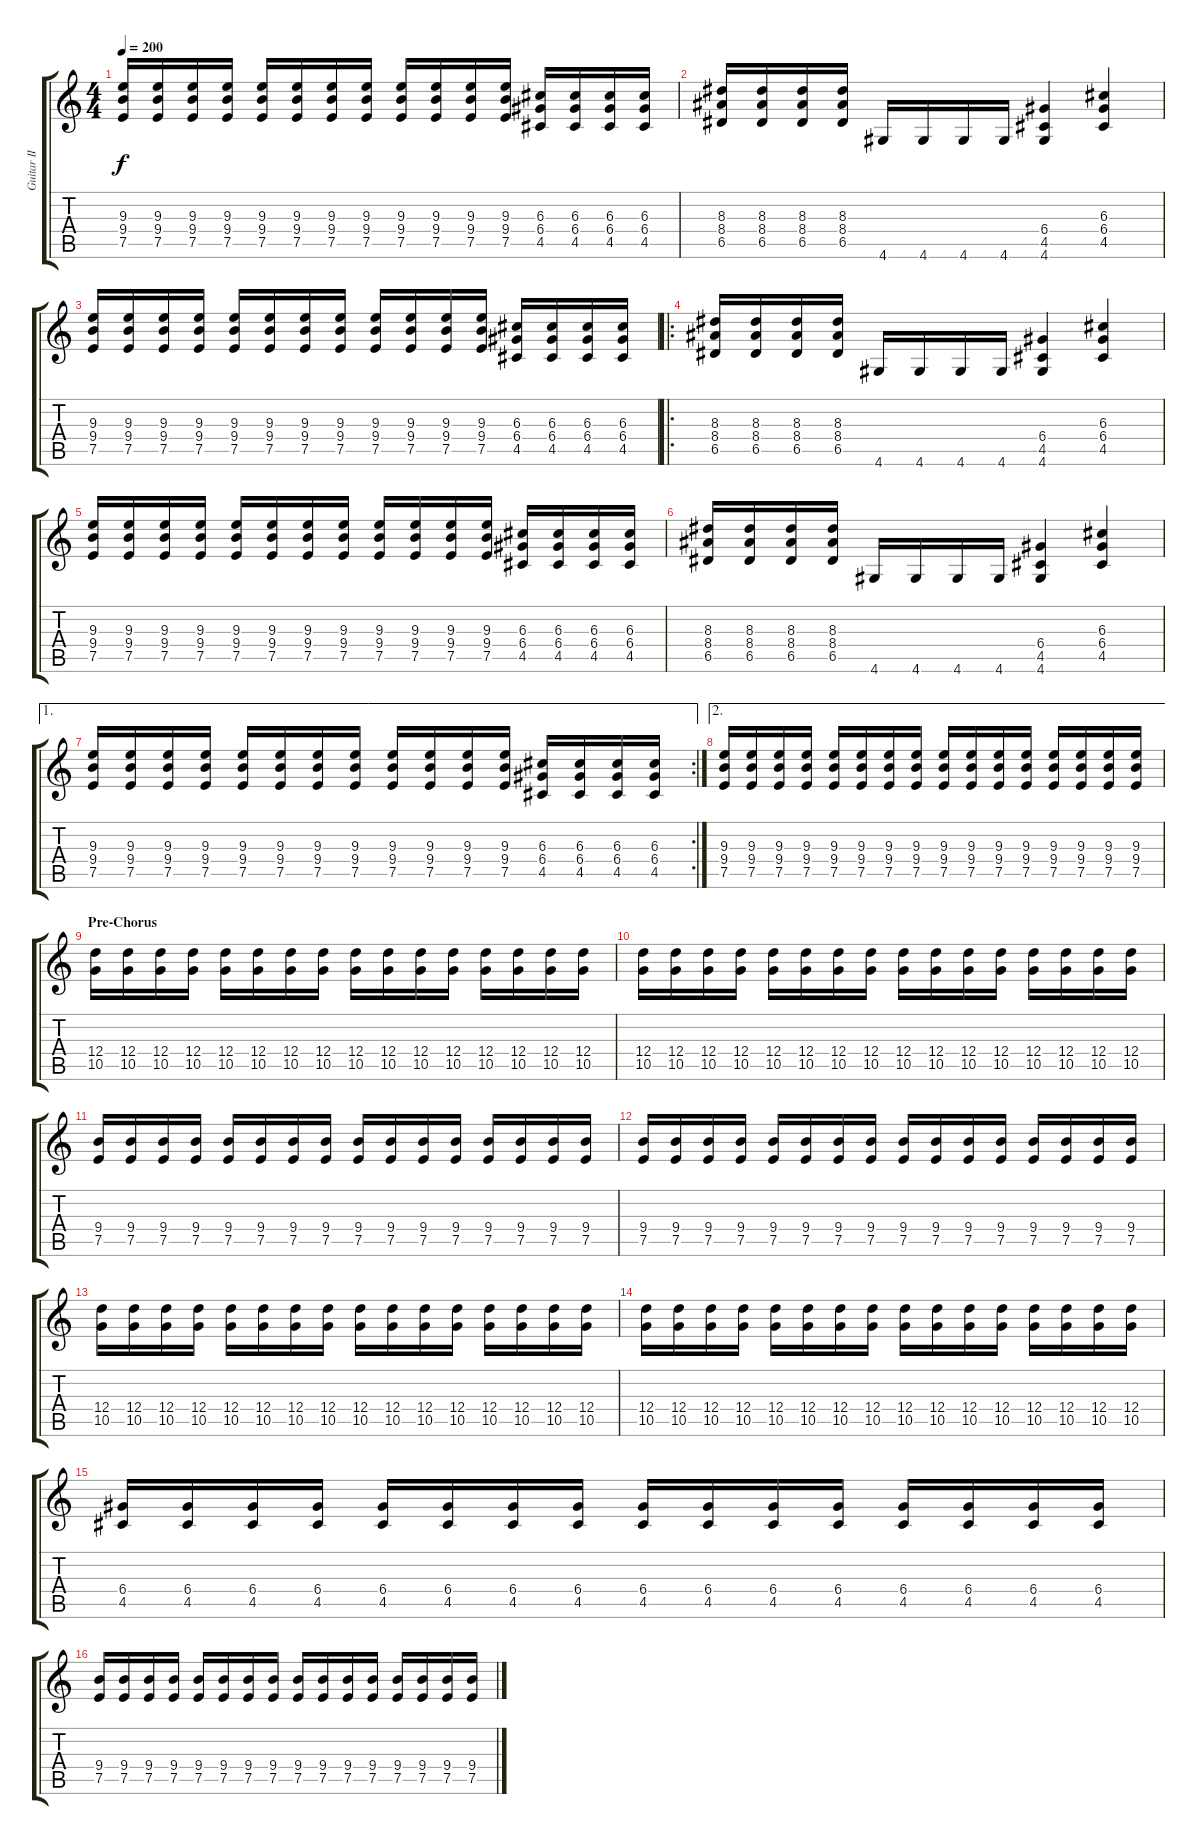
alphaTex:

\track ("Guitar II" "Guitar II") {instrument distortionguitar}
\staff {score tabs}
\tuning (E4 B3 G3 D3 A2 E2) {hide}
\ts (4 4)
\tempo 200
\clef g2
\ks c
(9.3 9.4 7.5).16{dy f} (9.3 9.4 7.5).16 (9.3 9.4 7.5).16 (9.3 9.4 7.5).16 (9.3 9.4 7.5).16 (9.3 9.4 7.5).16 (9.3 9.4 7.5).16 (9.3 9.4 7.5).16 (9.3 9.4 7.5).16 (9.3 9.4 7.5).16 (9.3 9.4 7.5).16 (9.3 9.4 7.5).16 (6.3 6.4 4.5).16 (6.3 6.4 4.5).16 (6.3 6.4 4.5).16 (6.3 6.4 4.5).16 |
(8.3 8.4 6.5).16 (8.3 8.4 6.5).16 (8.3 8.4 6.5).16 (8.3 8.4 6.5).16 4.6.16 4.6.16 4.6.16 4.6.16 (6.4 4.5 4.6).4 (6.3 6.4 4.5).4 |
(9.3 9.4 7.5).16 (9.3 9.4 7.5).16 (9.3 9.4 7.5).16 (9.3 9.4 7.5).16 (9.3 9.4 7.5).16 (9.3 9.4 7.5).16 (9.3 9.4 7.5).16 (9.3 9.4 7.5).16 (9.3 9.4 7.5).16 (9.3 9.4 7.5).16 (9.3 9.4 7.5).16 (9.3 9.4 7.5).16 (6.3 6.4 4.5).16 (6.3 6.4 4.5).16 (6.3 6.4 4.5).16 (6.3 6.4 4.5).16 |
\ro
(8.3 8.4 6.5).16 (8.3 8.4 6.5).16 (8.3 8.4 6.5).16 (8.3 8.4 6.5).16 4.6.16 4.6.16 4.6.16 4.6.16 (6.4 4.5 4.6).4 (6.3 6.4 4.5).4 |
(9.3 9.4 7.5).16 (9.3 9.4 7.5).16 (9.3 9.4 7.5).16 (9.3 9.4 7.5).16 (9.3 9.4 7.5).16 (9.3 9.4 7.5).16 (9.3 9.4 7.5).16 (9.3 9.4 7.5).16 (9.3 9.4 7.5).16 (9.3 9.4 7.5).16 (9.3 9.4 7.5).16 (9.3 9.4 7.5).16 (6.3 6.4 4.5).16 (6.3 6.4 4.5).16 (6.3 6.4 4.5).16 (6.3 6.4 4.5).16 |
(8.3 8.4 6.5).16 (8.3 8.4 6.5).16 (8.3 8.4 6.5).16 (8.3 8.4 6.5).16 4.6.16 4.6.16 4.6.16 4.6.16 (6.4 4.5 4.6).4 (6.3 6.4 4.5).4 |
\ae 1
\rc 2
(9.3 9.4 7.5).16 (9.3 9.4 7.5).16 (9.3 9.4 7.5).16 (9.3 9.4 7.5).16 (9.3 9.4 7.5).16 (9.3 9.4 7.5).16 (9.3 9.4 7.5).16 (9.3 9.4 7.5).16 (9.3 9.4 7.5).16 (9.3 9.4 7.5).16 (9.3 9.4 7.5).16 (9.3 9.4 7.5).16 (6.3 6.4 4.5).16 (6.3 6.4 4.5).16 (6.3 6.4 4.5).16 (6.3 6.4 4.5).16 |
\ae 2
(9.3 9.4 7.5).16 (9.3 9.4 7.5).16 (9.3 9.4 7.5).16 (9.3 9.4 7.5).16 (9.3 9.4 7.5).16 (9.3 9.4 7.5).16 (9.3 9.4 7.5).16 (9.3 9.4 7.5).16 (9.3 9.4 7.5).16 (9.3 9.4 7.5).16 (9.3 9.4 7.5).16 (9.3 9.4 7.5).16 (9.3 9.4 7.5).16 (9.3 9.4 7.5).16 (9.3 9.4 7.5).16 (9.3 9.4 7.5).16 |
\section ("" "Pre-Chorus")
(12.4 10.5).16 (12.4 10.5).16 (12.4 10.5).16 (12.4 10.5).16 (12.4 10.5).16 (12.4 10.5).16 (12.4 10.5).16 (12.4 10.5).16 (12.4 10.5).16 (12.4 10.5).16 (12.4 10.5).16 (12.4 10.5).16 (12.4 10.5).16 (12.4 10.5).16 (12.4 10.5).16 (12.4 10.5).16 |
(12.4 10.5).16 (12.4 10.5).16 (12.4 10.5).16 (12.4 10.5).16 (12.4 10.5).16 (12.4 10.5).16 (12.4 10.5).16 (12.4 10.5).16 (12.4 10.5).16 (12.4 10.5).16 (12.4 10.5).16 (12.4 10.5).16 (12.4 10.5).16 (12.4 10.5).16 (12.4 10.5).16 (12.4 10.5).16 |
(9.4 7.5).16 (9.4 7.5).16 (9.4 7.5).16 (9.4 7.5).16 (9.4 7.5).16 (9.4 7.5).16 (9.4 7.5).16 (9.4 7.5).16 (9.4 7.5).16 (9.4 7.5).16 (9.4 7.5).16 (9.4 7.5).16 (9.4 7.5).16 (9.4 7.5).16 (9.4 7.5).16 (9.4 7.5).16 |
(9.4 7.5).16 (9.4 7.5).16 (9.4 7.5).16 (9.4 7.5).16 (9.4 7.5).16 (9.4 7.5).16 (9.4 7.5).16 (9.4 7.5).16 (9.4 7.5).16 (9.4 7.5).16 (9.4 7.5).16 (9.4 7.5).16 (9.4 7.5).16 (9.4 7.5).16 (9.4 7.5).16 (9.4 7.5).16 |
(12.4 10.5).16 (12.4 10.5).16 (12.4 10.5).16 (12.4 10.5).16 (12.4 10.5).16 (12.4 10.5).16 (12.4 10.5).16 (12.4 10.5).16 (12.4 10.5).16 (12.4 10.5).16 (12.4 10.5).16 (12.4 10.5).16 (12.4 10.5).16 (12.4 10.5).16 (12.4 10.5).16 (12.4 10.5).16 |
(12.4 10.5).16 (12.4 10.5).16 (12.4 10.5).16 (12.4 10.5).16 (12.4 10.5).16 (12.4 10.5).16 (12.4 10.5).16 (12.4 10.5).16 (12.4 10.5).16 (12.4 10.5).16 (12.4 10.5).16 (12.4 10.5).16 (12.4 10.5).16 (12.4 10.5).16 (12.4 10.5).16 (12.4 10.5).16 |
(6.4 4.5).16 (6.4 4.5).16 (6.4 4.5).16 (6.4 4.5).16 (6.4 4.5).16 (6.4 4.5).16 (6.4 4.5).16 (6.4 4.5).16 (6.4 4.5).16 (6.4 4.5).16 (6.4 4.5).16 (6.4 4.5).16 (6.4 4.5).16 (6.4 4.5).16 (6.4 4.5).16 (6.4 4.5).16 |
(9.4 7.5).16 (9.4 7.5).16 (9.4 7.5).16 (9.4 7.5).16 (9.4 7.5).16 (9.4 7.5).16 (9.4 7.5).16 (9.4 7.5).16 (9.4 7.5).16 (9.4 7.5).16 (9.4 7.5).16 (9.4 7.5).16 (9.4 7.5).16 (9.4 7.5).16 (9.4 7.5).16 (9.4 7.5).16
